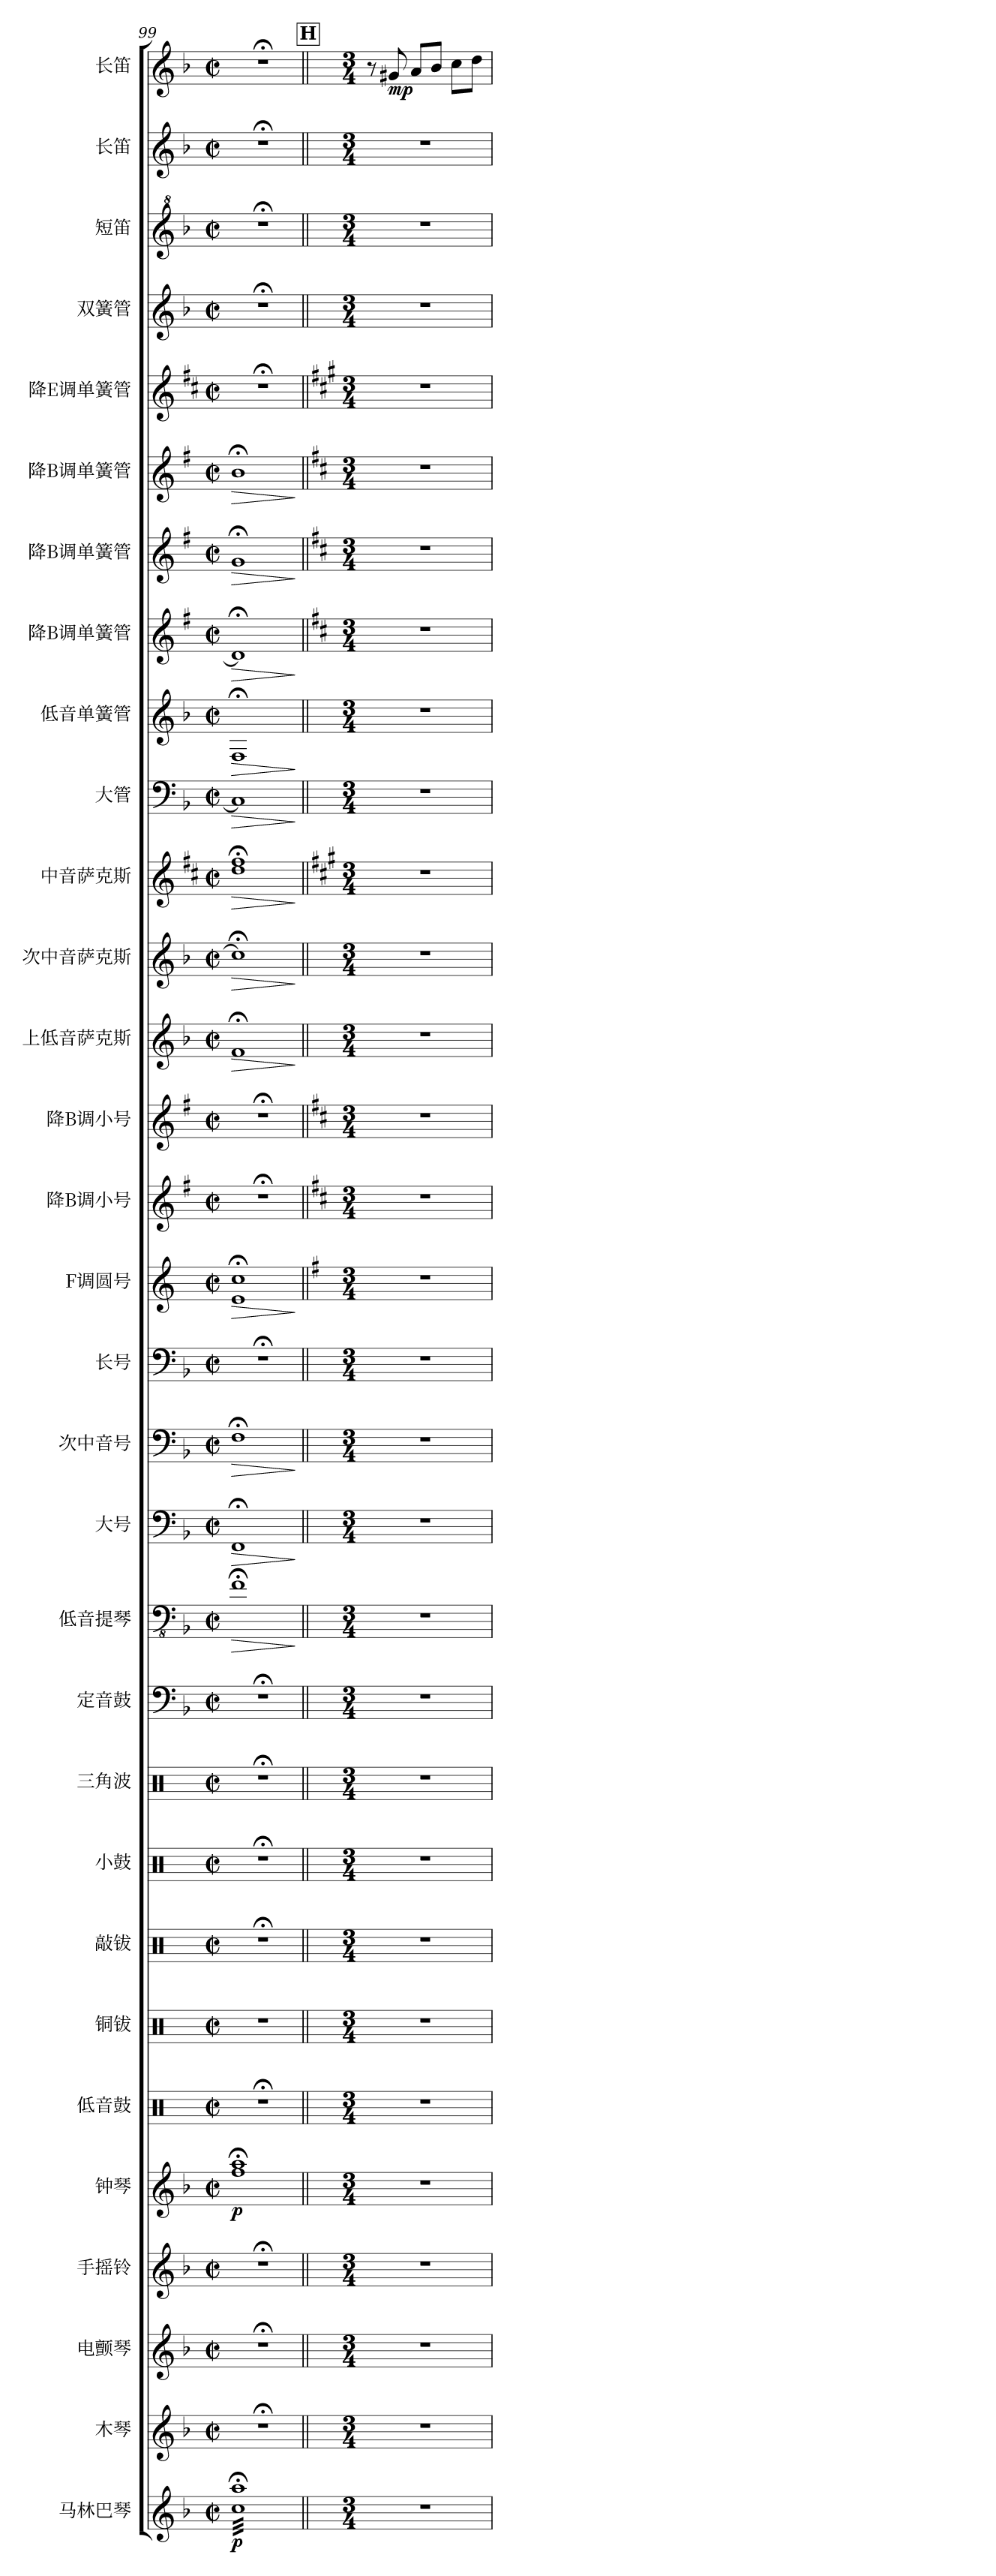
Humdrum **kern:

**kern	**dynam	**kern	**kern	**kern	**kern	**dynam	**kern	**kern	**kern	**kern	**kern	**kern	**kern	**dynam	**kern	**dynam	**kern	**dynam	**kern	**kern	**dynam	**kern	**kern	**kern	**dynam	**kern	**dynam	**kern	**dynam	**kern	**dynam	**kern	**dynam	**kern	**dynam	**kern	**dynam	**kern	**dynam	**kern	**kern	**kern	**kern	**kern	**dynam
*part31	*part31	*part30	*part29	*part28	*part27	*part27	*part26	*part25	*part24	*part23	*part22	*part21	*part20	*part20	*part19	*part19	*part18	*part18	*part17	*part16	*part16	*part15	*part14	*part13	*part13	*part12	*part12	*part11	*part11	*part10	*part10	*part9	*part9	*part8	*part8	*part7	*part7	*part6	*part6	*part5	*part4	*part3	*part2	*part1	*part1
*staff31	*staff31	*staff30	*staff29	*staff28	*staff27	*staff27	*staff26	*staff25	*staff24	*staff23	*staff22	*staff21	*staff20	*staff20	*staff19	*staff19	*staff18	*staff18	*staff17	*staff16	*staff16	*staff15	*staff14	*staff13	*staff13	*staff12	*staff12	*staff11	*staff11	*staff10	*staff10	*staff9	*staff9	*staff8	*staff8	*staff7	*staff7	*staff6	*staff6	*staff5	*staff4	*staff3	*staff2	*staff1	*staff1
*I"马林巴琴	*	*I"木琴	*I"电颤琴	*I"手摇铃	*I"钟琴	*	*I"低音鼓	*I"铜钹	*I"敲钹	*I"小鼓	*I"三角波	*I"定音鼓	*I"低音提琴	*	*I"大号	*	*I"次中音号	*	*I"长号	*I"F调圆号	*	*I"降B调小号	*I"降B调小号	*I"上低音萨克斯	*	*I"次中音萨克斯	*	*I"中音萨克斯	*	*I"大管	*	*I"低音单簧管	*	*I"降B调单簧管	*	*I"降B调单簧管	*	*I"降B调单簧管	*	*I"降E调单簧管	*I"双簧管	*I"短笛	*I"长笛	*I"长笛	*
*clefG2	*	*clefG2	*clefG2	*clefG2	*clefG2	*	*clefX	*clefX	*clefX	*clefX	*clefX	*clefF4	*clefFv4	*	*clefF4	*	*clefF4	*	*clefF4	*clefG2	*	*clefG2	*clefG2	*clefG2	*	*clefG2	*	*clefG2	*	*clefF4	*	*clefG2	*	*clefG2	*	*clefG2	*	*clefG2	*	*clefG2	*clefG2	*clefG^2	*clefG2	*clefG2	*
*	*	*ITrd-7c-12	*	*	*ITrd-14c-24	*	*	*	*	*	*	*	*ITrd7c12	*	*	*	*	*	*	*ITrd4c7	*	*ITrd1c2	*ITrd1c2	*ITrd12c21	*	*ITrd8c14	*	*ITrd5c9	*	*	*	*ITrd8c14	*	*ITrd1c2	*	*ITrd1c2	*	*ITrd1c2	*	*ITrd-2c-3	*	*ITrd-7c-12	*	*	*
*k[b-]	*	*k[b-]	*k[b-]	*k[b-]	*k[b-]	*	*k[]	*k[]	*k[]	*k[]	*k[]	*k[b-]	*k[b-]	*	*k[b-]	*	*k[b-]	*	*k[b-]	*k[b-]	*	*k[b-]	*k[b-]	*k[b-]	*	*k[b-]	*	*k[b-]	*	*k[b-]	*	*k[b-]	*	*k[b-]	*	*k[b-]	*	*k[b-]	*	*k[b-]	*k[b-]	*k[b-]	*k[b-]	*k[b-]	*
*M2/2	*	*M2/2	*M2/2	*M2/2	*M2/2	*	*M2/2	*M2/2	*M2/2	*M2/2	*M2/2	*M2/2	*M2/2	*	*M2/2	*	*M2/2	*	*M2/2	*M2/2	*	*M2/2	*M2/2	*M2/2	*	*M2/2	*	*M2/2	*	*M2/2	*	*M2/2	*	*M2/2	*	*M2/2	*	*M2/2	*	*M2/2	*M2/2	*M2/2	*M2/2	*M2/2	*
*met(c|)	*	*met(c|)	*met(c|)	*met(c|)	*met(c|)	*	*met(c|)	*met(c|)	*met(c|)	*met(c|)	*met(c|)	*met(c|)	*met(c|)	*	*met(c|)	*	*met(c|)	*	*met(c|)	*met(c|)	*	*met(c|)	*met(c|)	*met(c|)	*	*met(c|)	*	*met(c|)	*	*met(c|)	*	*met(c|)	*	*met(c|)	*	*met(c|)	*	*met(c|)	*	*met(c|)	*met(c|)	*met(c|)	*met(c|)	*met(c|)	*
*MM80	*	*MM80	*MM80	*MM80	*MM80	*	*MM80	*MM80	*MM80	*MM80	*MM80	*MM80	*MM80	*	*MM80	*	*MM80	*	*MM80	*MM80	*	*MM80	*MM80	*MM80	*	*MM80	*	*MM80	*	*MM80	*	*MM80	*	*MM80	*	*MM80	*	*MM80	*	*MM80	*MM80	*MM80	*MM80	*MM80	*
=99	=99	=99	=99	=99	=99	=99	=99	=99	=99	=99	=99	=99	=99	=99	=99	=99	=99	=99	=99	=99	=99	=99	=99	=99	=99	=99	=99	=99	=99	=99	=99	=99	=99	=99	=99	=99	=99	=99	=99	=99	=99	=99	=99	=99	=99
!	!LO:DY:b	!	!	!	!	!LO:DY:b	!	!	!	!	!	!	!	!LO:HP:b	!	!LO:HP:b	!	!LO:HP:b	!	!	!LO:HP:b	!	!	!	!LO:HP:b	!	!LO:HP:b	!	!LO:HP:b	!	!LO:HP:b	!	!LO:HP:b	!	!LO:HP:b	!	!LO:HP:b	!	!LO:HP:b	!	!	!	!	!	!
*tremolo	*	*	*	*	*	*	*	*	*	*	*	*	*	*	*	*	*	*	*	*	*	*	*	*	*	*	*	*	*	*	*	*	*	*	*	*	*	*	*	*	*	*	*	*	*
32cc;< 32aa;<LLL	p	1r;<	1r;<	1r;<	1ffff;< 1aaaa;<	p	1r;<	1r	1r;<	1r;<	1r;<	1r;<	1FF;<	>	1FF;<	>	1F;<	>	1r;<	1A;< 1f;<	>	1r;<	1r;<	1F;<	>	1c;<]	>	1f;< 1a;<	>	1C]	>	1FF;<	>	1c;<]	>	1f;<	>	1a;<	>	1r;<	1r;<	1r;<	1r;<	1r;<	.
32cc;< 32aa;<	.	.	.	.	.	.	.	.	.	.	.	.	.	.	.	.	.	.	.	.	.	.	.	.	.	.	.	.	.	.	.	.	.	.	.	.	.	.	.	.	.	.	.	.	.
32cc;< 32aa;<	.	.	.	.	.	.	.	.	.	.	.	.	.	.	.	.	.	.	.	.	.	.	.	.	.	.	.	.	.	.	.	.	.	.	.	.	.	.	.	.	.	.	.	.	.
32cc;< 32aa;<	.	.	.	.	.	.	.	.	.	.	.	.	.	.	.	.	.	.	.	.	.	.	.	.	.	.	.	.	.	.	.	.	.	.	.	.	.	.	.	.	.	.	.	.	.
32cc;< 32aa;<	.	.	.	.	.	.	.	.	.	.	.	.	.	.	.	.	.	.	.	.	.	.	.	.	.	.	.	.	.	.	.	.	.	.	.	.	.	.	.	.	.	.	.	.	.
32cc;< 32aa;<	.	.	.	.	.	.	.	.	.	.	.	.	.	.	.	.	.	.	.	.	.	.	.	.	.	.	.	.	.	.	.	.	.	.	.	.	.	.	.	.	.	.	.	.	.
32cc;< 32aa;<	.	.	.	.	.	.	.	.	.	.	.	.	.	.	.	.	.	.	.	.	.	.	.	.	.	.	.	.	.	.	.	.	.	.	.	.	.	.	.	.	.	.	.	.	.
32cc;< 32aa;<	.	.	.	.	.	.	.	.	.	.	.	.	.	.	.	.	.	.	.	.	.	.	.	.	.	.	.	.	.	.	.	.	.	.	.	.	.	.	.	.	.	.	.	.	.
32cc;< 32aa;<	.	.	.	.	.	.	.	.	.	.	.	.	.	.	.	.	.	.	.	.	.	.	.	.	.	.	.	.	.	.	.	.	.	.	.	.	.	.	.	.	.	.	.	.	.
32cc;< 32aa;<	.	.	.	.	.	.	.	.	.	.	.	.	.	.	.	.	.	.	.	.	.	.	.	.	.	.	.	.	.	.	.	.	.	.	.	.	.	.	.	.	.	.	.	.	.
32cc;< 32aa;<	.	.	.	.	.	.	.	.	.	.	.	.	.	.	.	.	.	.	.	.	.	.	.	.	.	.	.	.	.	.	.	.	.	.	.	.	.	.	.	.	.	.	.	.	.
32cc;< 32aa;<	.	.	.	.	.	.	.	.	.	.	.	.	.	.	.	.	.	.	.	.	.	.	.	.	.	.	.	.	.	.	.	.	.	.	.	.	.	.	.	.	.	.	.	.	.
32cc;< 32aa;<	.	.	.	.	.	.	.	.	.	.	.	.	.	.	.	.	.	.	.	.	.	.	.	.	.	.	.	.	.	.	.	.	.	.	.	.	.	.	.	.	.	.	.	.	.
32cc;< 32aa;<	.	.	.	.	.	.	.	.	.	.	.	.	.	.	.	.	.	.	.	.	.	.	.	.	.	.	.	.	.	.	.	.	.	.	.	.	.	.	.	.	.	.	.	.	.
32cc;< 32aa;<	.	.	.	.	.	.	.	.	.	.	.	.	.	.	.	.	.	.	.	.	.	.	.	.	.	.	.	.	.	.	.	.	.	.	.	.	.	.	.	.	.	.	.	.	.
32cc;< 32aa;<	.	.	.	.	.	.	.	.	.	.	.	.	.	.	.	.	.	.	.	.	.	.	.	.	.	.	.	.	.	.	.	.	.	.	.	.	.	.	.	.	.	.	.	.	.
32cc;< 32aa;<	.	.	.	.	.	.	.	.	.	.	.	.	.	.	.	.	.	.	.	.	.	.	.	.	.	.	.	.	.	.	.	.	.	.	.	.	.	.	.	.	.	.	.	.	.
32cc;< 32aa;<	.	.	.	.	.	.	.	.	.	.	.	.	.	.	.	.	.	.	.	.	.	.	.	.	.	.	.	.	.	.	.	.	.	.	.	.	.	.	.	.	.	.	.	.	.
32cc;< 32aa;<	.	.	.	.	.	.	.	.	.	.	.	.	.	.	.	.	.	.	.	.	.	.	.	.	.	.	.	.	.	.	.	.	.	.	.	.	.	.	.	.	.	.	.	.	.
32cc;< 32aa;<	.	.	.	.	.	.	.	.	.	.	.	.	.	.	.	.	.	.	.	.	.	.	.	.	.	.	.	.	.	.	.	.	.	.	.	.	.	.	.	.	.	.	.	.	.
32cc;< 32aa;<	.	.	.	.	.	.	.	.	.	.	.	.	.	.	.	.	.	.	.	.	.	.	.	.	.	.	.	.	.	.	.	.	.	.	.	.	.	.	.	.	.	.	.	.	.
32cc;< 32aa;<	.	.	.	.	.	.	.	.	.	.	.	.	.	.	.	.	.	.	.	.	.	.	.	.	.	.	.	.	.	.	.	.	.	.	.	.	.	.	.	.	.	.	.	.	.
32cc;< 32aa;<	.	.	.	.	.	.	.	.	.	.	.	.	.	.	.	.	.	.	.	.	.	.	.	.	.	.	.	.	.	.	.	.	.	.	.	.	.	.	.	.	.	.	.	.	.
32cc;< 32aa;<	.	.	.	.	.	.	.	.	.	.	.	.	.	.	.	.	.	.	.	.	.	.	.	.	.	.	.	.	.	.	.	.	.	.	.	.	.	.	.	.	.	.	.	.	.
32cc;< 32aa;<	.	.	.	.	.	.	.	.	.	.	.	.	.	.	.	.	.	.	.	.	.	.	.	.	.	.	.	.	.	.	.	.	.	.	.	.	.	.	.	.	.	.	.	.	.
32cc;< 32aa;<	.	.	.	.	.	.	.	.	.	.	.	.	.	.	.	.	.	.	.	.	.	.	.	.	.	.	.	.	.	.	.	.	.	.	.	.	.	.	.	.	.	.	.	.	.
32cc;< 32aa;<	.	.	.	.	.	.	.	.	.	.	.	.	.	.	.	.	.	.	.	.	.	.	.	.	.	.	.	.	.	.	.	.	.	.	.	.	.	.	.	.	.	.	.	.	.
32cc;< 32aa;<	.	.	.	.	.	.	.	.	.	.	.	.	.	.	.	.	.	.	.	.	.	.	.	.	.	.	.	.	.	.	.	.	.	.	.	.	.	.	.	.	.	.	.	.	.
32cc;< 32aa;<	.	.	.	.	.	.	.	.	.	.	.	.	.	.	.	.	.	.	.	.	.	.	.	.	.	.	.	.	.	.	.	.	.	.	.	.	.	.	.	.	.	.	.	.	.
32cc;< 32aa;<	.	.	.	.	.	.	.	.	.	.	.	.	.	.	.	.	.	.	.	.	.	.	.	.	.	.	.	.	.	.	.	.	.	.	.	.	.	.	.	.	.	.	.	.	.
32cc;< 32aa;<	.	.	.	.	.	.	.	.	.	.	.	.	.	.	.	.	.	.	.	.	.	.	.	.	.	.	.	.	.	.	.	.	.	.	.	.	.	.	.	.	.	.	.	.	.
32cc;< 32aa;<JJJ	.	.	.	.	.	.	.	.	.	.	.	.	.	.	.	.	.	.	.	.	.	.	.	.	.	.	.	.	.	.	.	.	.	.	.	.	.	.	.	.	.	.	.	.	.
*Xtremolo	*	*	*	*	*	*	*	*	*	*	*	*	*	*	*	*	*	*	*	*	*	*	*	*	*	*	*	*	*	*	*	*	*	*	*	*	*	*	*	*	*	*	*	*	*
.	.	.	.	.	.	.	.	.	.	.	.	.	.	]	.	]	.	]	.	.	]	.	.	.	]	.	]	.	]	.	]	.	]	.	]	.	]	.	]	.	.	.	.	.	.
!!LO:PB:g=z
!!LO:REH:place=s1:a:B:fs=14:t=H
=100||	=100||	=100||	=100||	=100||	=100||	=100||	=100||	=100||	=100||	=100||	=100||	=100||	=100||	=100||	=100||	=100||	=100||	=100||	=100||	=100||	=100||	=100||	=100||	=100||	=100||	=100||	=100||	=100||	=100||	=100||	=100||	=100||	=100||	=100||	=100||	=100||	=100||	=100||	=100||	=100||	=100||	=100||	=100||	=100||	=100||
*k[]	*	*k[]	*k[]	*k[]	*k[]	*	*	*	*	*	*	*k[]	*k[]	*	*k[]	*	*k[]	*	*k[]	*k[]	*	*k[]	*k[]	*k[]	*	*k[]	*	*k[]	*	*k[]	*	*k[]	*	*k[]	*	*k[]	*	*k[]	*	*k[]	*k[]	*k[]	*k[]	*k[]	*
*M3/4	*	*M3/4	*M3/4	*M3/4	*M3/4	*	*M3/4	*M3/4	*M3/4	*M3/4	*M3/4	*M3/4	*M3/4	*	*M3/4	*	*M3/4	*	*M3/4	*M3/4	*	*M3/4	*M3/4	*M3/4	*	*M3/4	*	*M3/4	*	*M3/4	*	*M3/4	*	*M3/4	*	*M3/4	*	*M3/4	*	*M3/4	*M3/4	*M3/4	*M3/4	*M3/4	*
2.r	.	2.r	2.r	2.r	2.r	.	2.r	2.r	2.r	2.r	2.r	2.r	2.r	.	2.r	.	2.r	.	2.r	2.r	.	2.r	2.r	2.r	.	2.r	.	2.r	.	2.r	.	2.r	.	2.r	.	2.r	.	2.r	.	2.r	2.r	2.r	2.r	8r	.
*	*	*	*	*	*	*	*	*	*	*	*	*	*	*	*	*	*	*	*	*	*	*	*	*	*	*	*	*	*	*	*	*	*	*	*	*	*	*	*	*	*	*	*	*MM88	*
!	!	!	!	!	!	!	!	!	!	!	!	!	!	!	!	!	!	!	!	!	!	!	!	!	!	!	!	!	!	!	!	!	!	!	!	!	!	!	!	!	!	!	!	!	!LO:DY:b
.	.	.	.	.	.	.	.	.	.	.	.	.	.	.	.	.	.	.	.	.	.	.	.	.	.	.	.	.	.	.	.	.	.	.	.	.	.	.	.	.	.	.	.	8g#X/	mp
.	.	.	.	.	.	.	.	.	.	.	.	.	.	.	.	.	.	.	.	.	.	.	.	.	.	.	.	.	.	.	.	.	.	.	.	.	.	.	.	.	.	.	.	8a/L	.
.	.	.	.	.	.	.	.	.	.	.	.	.	.	.	.	.	.	.	.	.	.	.	.	.	.	.	.	.	.	.	.	.	.	.	.	.	.	.	.	.	.	.	.	8b/J	.
.	.	.	.	.	.	.	.	.	.	.	.	.	.	.	.	.	.	.	.	.	.	.	.	.	.	.	.	.	.	.	.	.	.	.	.	.	.	.	.	.	.	.	.	8cc\L	.
.	.	.	.	.	.	.	.	.	.	.	.	.	.	.	.	.	.	.	.	.	.	.	.	.	.	.	.	.	.	.	.	.	.	.	.	.	.	.	.	.	.	.	.	8dd\J	.
=	=	=	=	=	=	=	=	=	=	=	=	=	=	=	=	=	=	=	=	=	=	=	=	=	=	=	=	=	=	=	=	=	=	=	=	=	=	=	=	=	=	=	=	=	=
*-	*-	*-	*-	*-	*-	*-	*-	*-	*-	*-	*-	*-	*-	*-	*-	*-	*-	*-	*-	*-	*-	*-	*-	*-	*-	*-	*-	*-	*-	*-	*-	*-	*-	*-	*-	*-	*-	*-	*-	*-	*-	*-	*-	*-	*-
